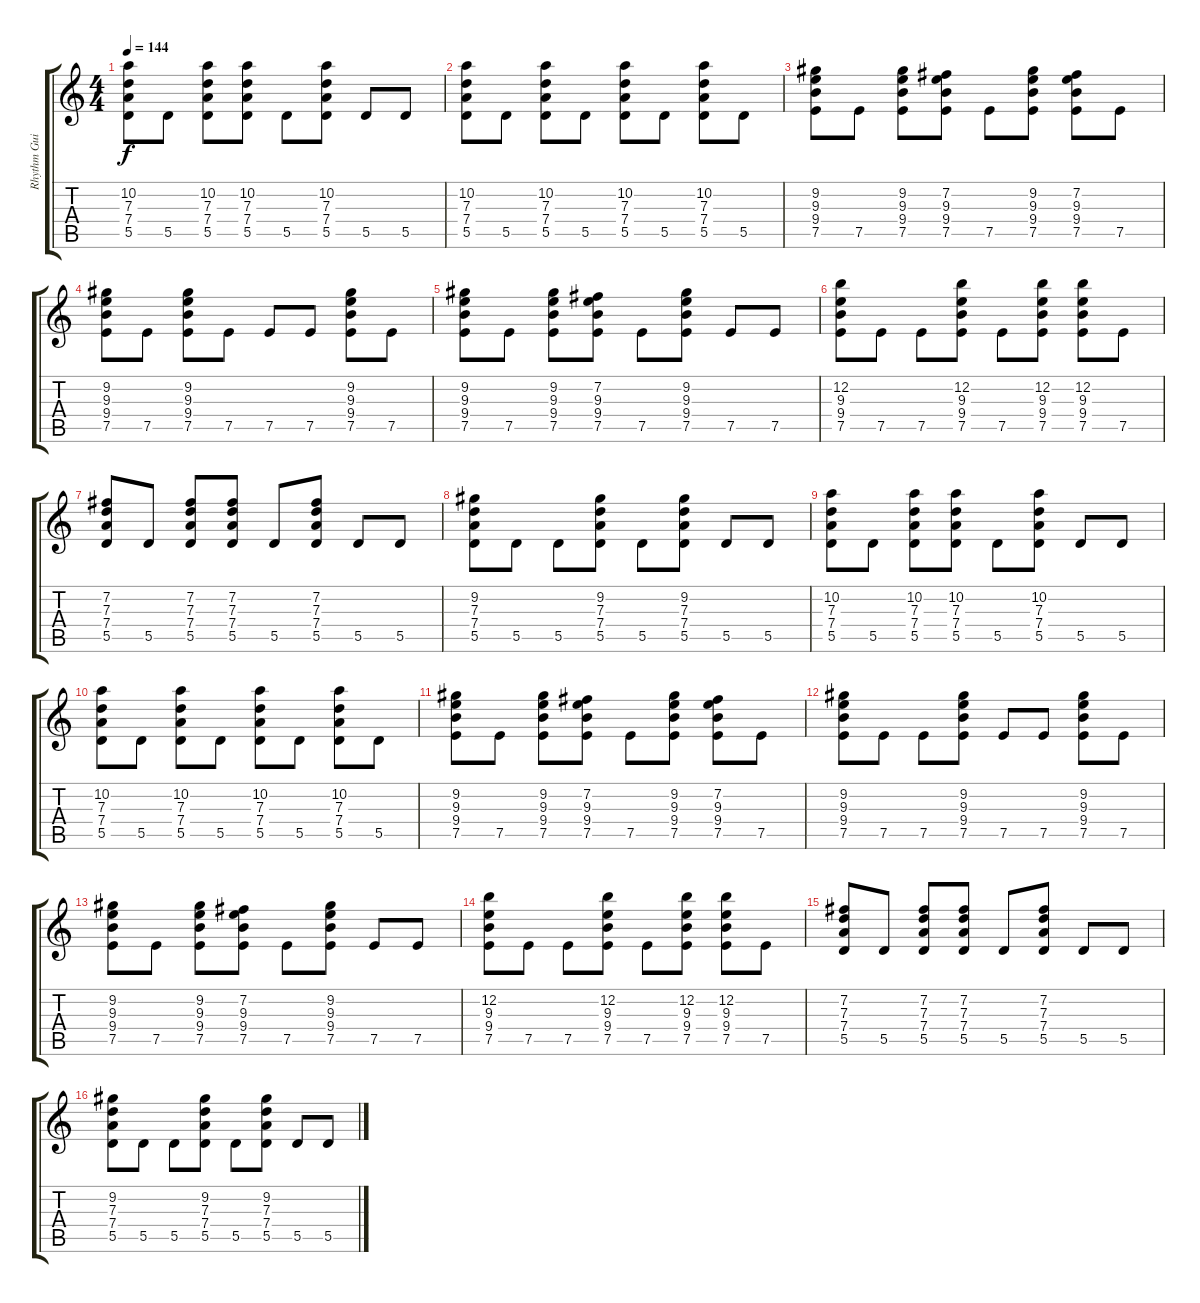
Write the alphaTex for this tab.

\track ("Rhythm Guitar Right" "Rhythm Gui") {instrument distortionguitar}
\staff {score tabs}
\tuning (E4 B3 G3 D3 A2 E2) {hide}
\ts (4 4)
\tempo 144
\clef g2
\ks c
(10.2 7.3 7.4 5.5).8{dy f} 5.5.8 (10.2 7.3 7.4 5.5).8 (10.2 7.3 7.4 5.5).8 5.5.8 (10.2 7.3 7.4 5.5).8 5.5.8 5.5.8 |
(10.2 7.3 7.4 5.5).8 5.5.8 (10.2 7.3 7.4 5.5).8 5.5.8 (10.2 7.3 7.4 5.5).8 5.5.8 (10.2 7.3 7.4 5.5).8 5.5.8 |
(9.2 9.3 9.4 7.5).8 7.5.8 (9.2 9.3 9.4 7.5).8 (7.2 9.3 9.4 7.5).8 7.5.8 (9.2 9.3 9.4 7.5).8 (7.2 9.3 9.4 7.5).8 7.5.8 |
(9.2 9.3 9.4 7.5).8 7.5.8 (9.2 9.3 9.4 7.5).8 7.5.8 7.5.8 7.5.8 (9.2 9.3 9.4 7.5).8 7.5.8 |
(9.2 9.3 9.4 7.5).8 7.5.8 (9.2 9.3 9.4 7.5).8 (7.2 9.3 9.4 7.5).8 7.5.8 (9.2 9.3 9.4 7.5).8 7.5.8 7.5.8 |
(12.2 9.3 9.4 7.5).8 7.5.8 7.5.8 (12.2 9.3 9.4 7.5).8 7.5.8 (12.2 9.3 9.4 7.5).8 (12.2 9.3 9.4 7.5).8 7.5.8 |
\section ("" "")
(7.2 7.3 7.4 5.5).8 5.5.8 (7.2 7.3 7.4 5.5).8 (7.2 7.3 7.4 5.5).8 5.5.8 (7.2 7.3 7.4 5.5).8 5.5.8 5.5.8 |
(9.2 7.3 7.4 5.5).8 5.5.8 5.5.8 (9.2 7.3 7.4 5.5).8 5.5.8 (9.2 7.3 7.4 5.5).8 5.5.8 5.5.8 |
(10.2 7.3 7.4 5.5).8 5.5.8 (10.2 7.3 7.4 5.5).8 (10.2 7.3 7.4 5.5).8 5.5.8 (10.2 7.3 7.4 5.5).8 5.5.8 5.5.8 |
(10.2 7.3 7.4 5.5).8 5.5.8 (10.2 7.3 7.4 5.5).8 5.5.8 (10.2 7.3 7.4 5.5).8 5.5.8 (10.2 7.3 7.4 5.5).8 5.5.8 |
(9.2 9.3 9.4 7.5).8 7.5.8 (9.2 9.3 9.4 7.5).8 (7.2 9.3 9.4 7.5).8 7.5.8 (9.2 9.3 9.4 7.5).8 (7.2 9.3 9.4 7.5).8 7.5.8 |
(9.2 9.3 9.4 7.5).8 7.5.8 7.5.8 (9.2 9.3 9.4 7.5).8 7.5.8 7.5.8 (9.2 9.3 9.4 7.5).8 7.5.8 |
(9.2 9.3 9.4 7.5).8 7.5.8 (9.2 9.3 9.4 7.5).8 (7.2 9.3 9.4 7.5).8 7.5.8 (9.2 9.3 9.4 7.5).8 7.5.8 7.5.8 |
(12.2 9.3 9.4 7.5).8 7.5.8 7.5.8 (12.2 9.3 9.4 7.5).8 7.5.8 (12.2 9.3 9.4 7.5).8 (12.2 9.3 9.4 7.5).8 7.5.8 |
\section ("" "")
(7.2 7.3 7.4 5.5).8 5.5.8 (7.2 7.3 7.4 5.5).8 (7.2 7.3 7.4 5.5).8 5.5.8 (7.2 7.3 7.4 5.5).8 5.5.8 5.5.8 |
(9.2 7.3 7.4 5.5).8 5.5.8 5.5.8 (9.2 7.3 7.4 5.5).8 5.5.8 (9.2 7.3 7.4 5.5).8 5.5.8 5.5.8
